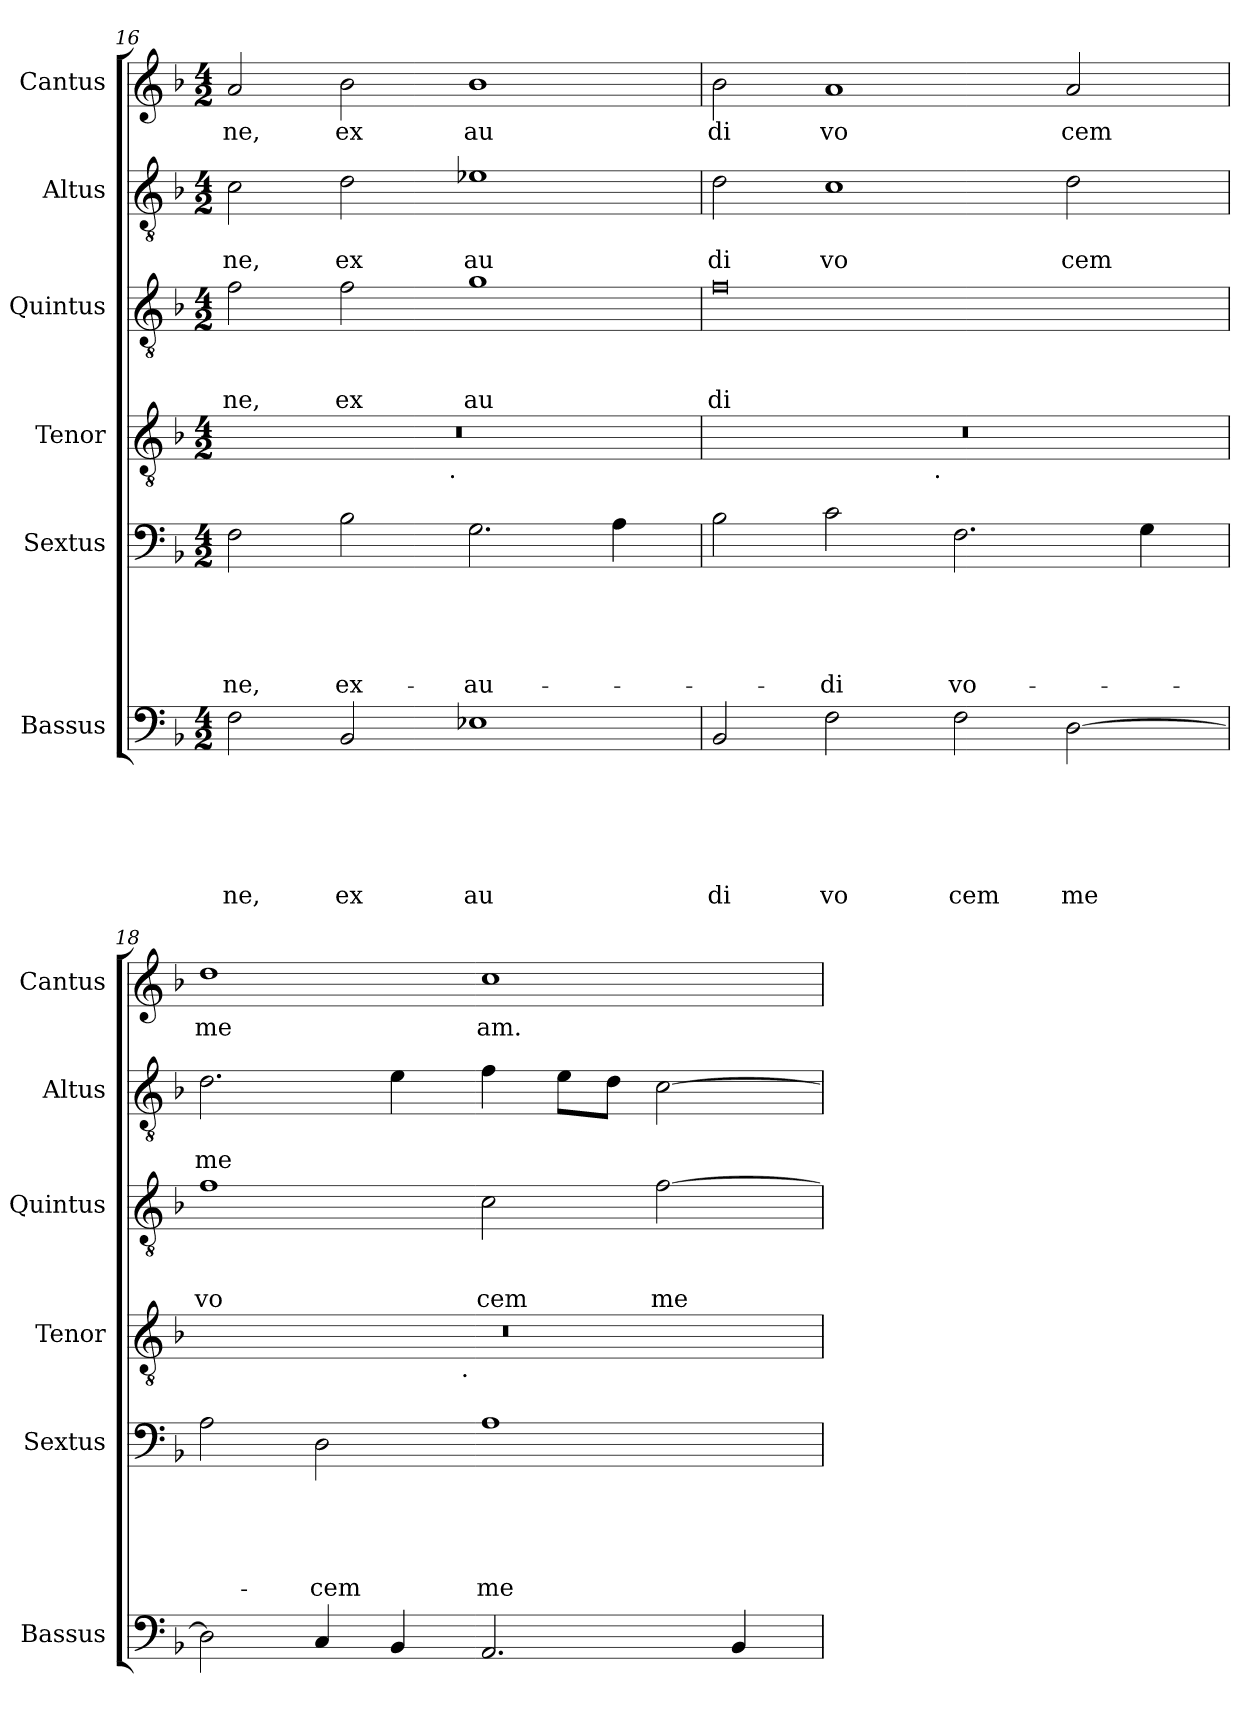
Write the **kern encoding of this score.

**kern	**text	**text	**text	**text	**text	**text	**kern	**text	**text	**text	**text	**text	**kern	**kern	**text	**text	**text	**kern	**text	**text	**kern	**text
*part6	*part6	*part6	*part6	*part6	*part6	*part6	*part5	*part5	*part5	*part5	*part5	*part5	*part4	*part3	*part3	*part3	*part3	*part2	*part2	*part2	*part1	*part1
*staff6	*staff6	*staff6	*staff6	*staff6	*staff6	*staff6	*staff5	*staff5	*staff5	*staff5	*staff5	*staff5	*staff4	*staff3	*staff3	*staff3	*staff3	*staff2	*staff2	*staff2	*staff1	*staff1
*I"Bassus	*	*	*	*	*	*	*I"Sextus	*	*	*	*	*	*I"Tenor	*I"Quintus	*	*	*	*I"Altus	*	*	*I"Cantus	*
*I'Bassus	*	*	*	*	*	*	*I'Sextus	*	*	*	*	*	*I'Tenor	*I'Quintus	*	*	*	*I'Altus	*	*	*I'Cantus	*
*clefF4	*	*	*	*	*	*	*clefF4	*	*	*	*	*	*clefGv2	*clefGv2	*	*	*	*clefGv2	*	*	*clefG2	*
*k[b-]	*	*	*	*	*	*	*k[b-]	*	*	*	*	*	*k[b-]	*k[b-]	*	*	*	*k[b-]	*	*	*k[b-]	*
*F:	*	*	*	*	*	*	*F:	*	*	*	*	*	*F:	*F:	*	*	*	*F:	*	*	*F:	*
*M4/2	*	*	*	*	*	*	*M4/2	*	*	*	*	*	*M4/2	*M4/2	*	*	*	*M4/2	*	*	*M4/2	*
=16	=16	=16	=16	=16	=16	=16	=16	=16	=16	=16	=16	=16	=16	=16	=16	=16	=16	=16	=16	=16	=16	=16
!	!	!	!	!	!	!LO:LY:b	!	!	!	!	!	!LO:LY:b	!	!	!	!	!LO:LY:b	!	!	!LO:LY:b	!	!LO:LY:b
*	*	*	*	*	*	*	*	*	*	*	*	*	*^	*	*	*	*	*	*	*	*	*
2F\	.	.	.	.	.	ne,	2F\	.	.	.	.	-ne,	0r	2ryy	2f\	.	.	ne,	2c\	.	ne,	2a/	ne,
!	!	!	!	!	!	!LO:LY:b	!	!	!	!	!	!LO:LY:b	!	!	!	!	!	!LO:LY:b	!	!	!LO:LY:b	!	!LO:LY:b
2BB-/	.	.	.	.	.	ex	2B-\	.	.	.	.	ex-	.	4...ryy	2f\	.	.	ex	2d\	.	ex	2b-\	ex
!	!	!	!	!	!	!	!	!	!	!	!	!	!	!LO:TX:b:t=.	!	!	!	!	!	!	!	!	!
.	.	.	.	.	.	.	.	.	.	.	.	.	.	1ryy	.	.	.	.	.	.	.	.	.
!	!	!	!	!	!	!LO:LY:b	!	!	!	!	!	!LO:LY:b	!	!	!	!	!	!LO:LY:b	!	!	!LO:LY:b	!	!LO:LY:b
1E-X	.	.	.	.	.	au	2.G\	.	.	.	.	-au-	.	.	1g	.	.	au	1e-X	.	au	1b-	au
.	.	.	.	.	.	.	4A\	.	.	.	.	.	.	.	.	.	.	.	.	.	.	.	.
.	.	.	.	.	.	.	.	.	.	.	.	.	.	32ryy	.	.	.	.	.	.	.	.	.
=17	=17	=17	=17	=17	=17	=17	=17	=17	=17	=17	=17	=17	=17	=17	=17	=17	=17	=17	=17	=17	=17	=17	=17
!	!	!	!	!	!	!LO:LY:b	!	!	!	!	!	!	!	!	!	!	!	!LO:LY:b	!	!	!LO:LY:b	!	!LO:LY:b
2BB-/	.	.	.	.	.	di	2B-\	.	.	.	.	.	0r	2ryy	0f	.	.	di	2d\	.	di	2b-\	di
!	!	!	!	!	!	!LO:LY:b	!	!	!	!	!	!LO:LY:b	!	!	!	!	!	!	!	!	!LO:LY:b	!	!LO:LY:b
2F\	.	.	.	.	.	vo	2c\	.	.	.	.	-di	.	4...ryy	.	.	.	.	1c	.	vo	1a	vo
!	!	!	!	!	!	!	!	!	!	!	!	!	!	!LO:TX:b:t=.	!	!	!	!	!	!	!	!	!
.	.	.	.	.	.	.	.	.	.	.	.	.	.	1ryy	.	.	.	.	.	.	.	.	.
!	!	!	!	!	!	!LO:LY:b	!	!	!	!	!	!LO:LY:b	!	!	!	!	!	!	!	!	!	!	!
2F\	.	.	.	.	.	cem	2.F\	.	.	.	.	vo-	.	.	.	.	.	.	.	.	.	.	.
!	!	!	!	!	!	!LO:LY:b	!	!	!	!	!	!	!	!	!	!	!	!	!	!	!LO:LY:b	!	!LO:LY:b
[>2D\	.	.	.	.	.	me	.	.	.	.	.	.	.	.	.	.	.	.	2d\	.	cem	2a/	cem
.	.	.	.	.	.	.	4G\	.	.	.	.	.	.	.	.	.	.	.	.	.	.	.	.
.	.	.	.	.	.	.	.	.	.	.	.	.	.	32ryy	.	.	.	.	.	.	.	.	.
=18	=18	=18	=18	=18	=18	=18	=18	=18	=18	=18	=18	=18	=18	=18	=18	=18	=18	=18	=18	=18	=18	=18	=18
!	!	!	!	!	!	!	!	!	!	!	!	!	!	!	!	!	!	!LO:LY:b	!	!	!LO:LY:b	!	!LO:LY:b
2D\]	.	.	.	.	.	.	2A\	.	.	.	.	.	0r	2ryy	1f	.	.	vo	2.d\	.	me	1dd	me
!	!	!	!	!	!	!	!	!	!	!	!	!LO:LY:b	!	!	!	!	!	!	!	!	!	!	!
4C/	.	.	.	.	.	.	2D\	.	.	.	.	-cem	.	4...ryy	.	.	.	.	.	.	.	.	.
4BB-/	.	.	.	.	.	.	.	.	.	.	.	.	.	.	.	.	.	.	4e\	.	.	.	.
!	!	!	!	!	!	!	!	!	!	!	!	!	!	!LO:TX:b:t=.	!	!	!	!	!	!	!	!	!
.	.	.	.	.	.	.	.	.	.	.	.	.	.	1ryy	.	.	.	.	.	.	.	.	.
!	!	!	!	!	!	!	!	!	!	!	!	!LO:LY:b	!	!	!	!	!	!LO:LY:b	!	!	!	!	!LO:LY:b
2.AA/	.	.	.	.	.	.	1A	.	.	.	.	me-	.	.	2c\	.	.	cem	4f\	.	.	1cc	am.
.	.	.	.	.	.	.	.	.	.	.	.	.	.	.	.	.	.	.	8e\L	.	.	.	.
.	.	.	.	.	.	.	.	.	.	.	.	.	.	.	.	.	.	.	8d\J	.	.	.	.
!	!	!	!	!	!	!	!	!	!	!	!	!	!	!	!	!	!	!LO:LY:b	!	!	!	!	!
.	.	.	.	.	.	.	.	.	.	.	.	.	.	.	[>2f\	.	.	me	[>2c\	.	.	.	.
4BB-/	.	.	.	.	.	.	.	.	.	.	.	.	.	.	.	.	.	.	.	.	.	.	.
.	.	.	.	.	.	.	.	.	.	.	.	.	.	32ryy	.	.	.	.	.	.	.	.	.
*	*	*	*	*	*	*	*	*	*	*	*	*	*v	*v	*	*	*	*	*	*	*	*	*
=	=	=	=	=	=	=	=	=	=	=	=	=	=	=	=	=	=	=	=	=	=	=
*-	*-	*-	*-	*-	*-	*-	*-	*-	*-	*-	*-	*-	*-	*-	*-	*-	*-	*-	*-	*-	*-	*-
